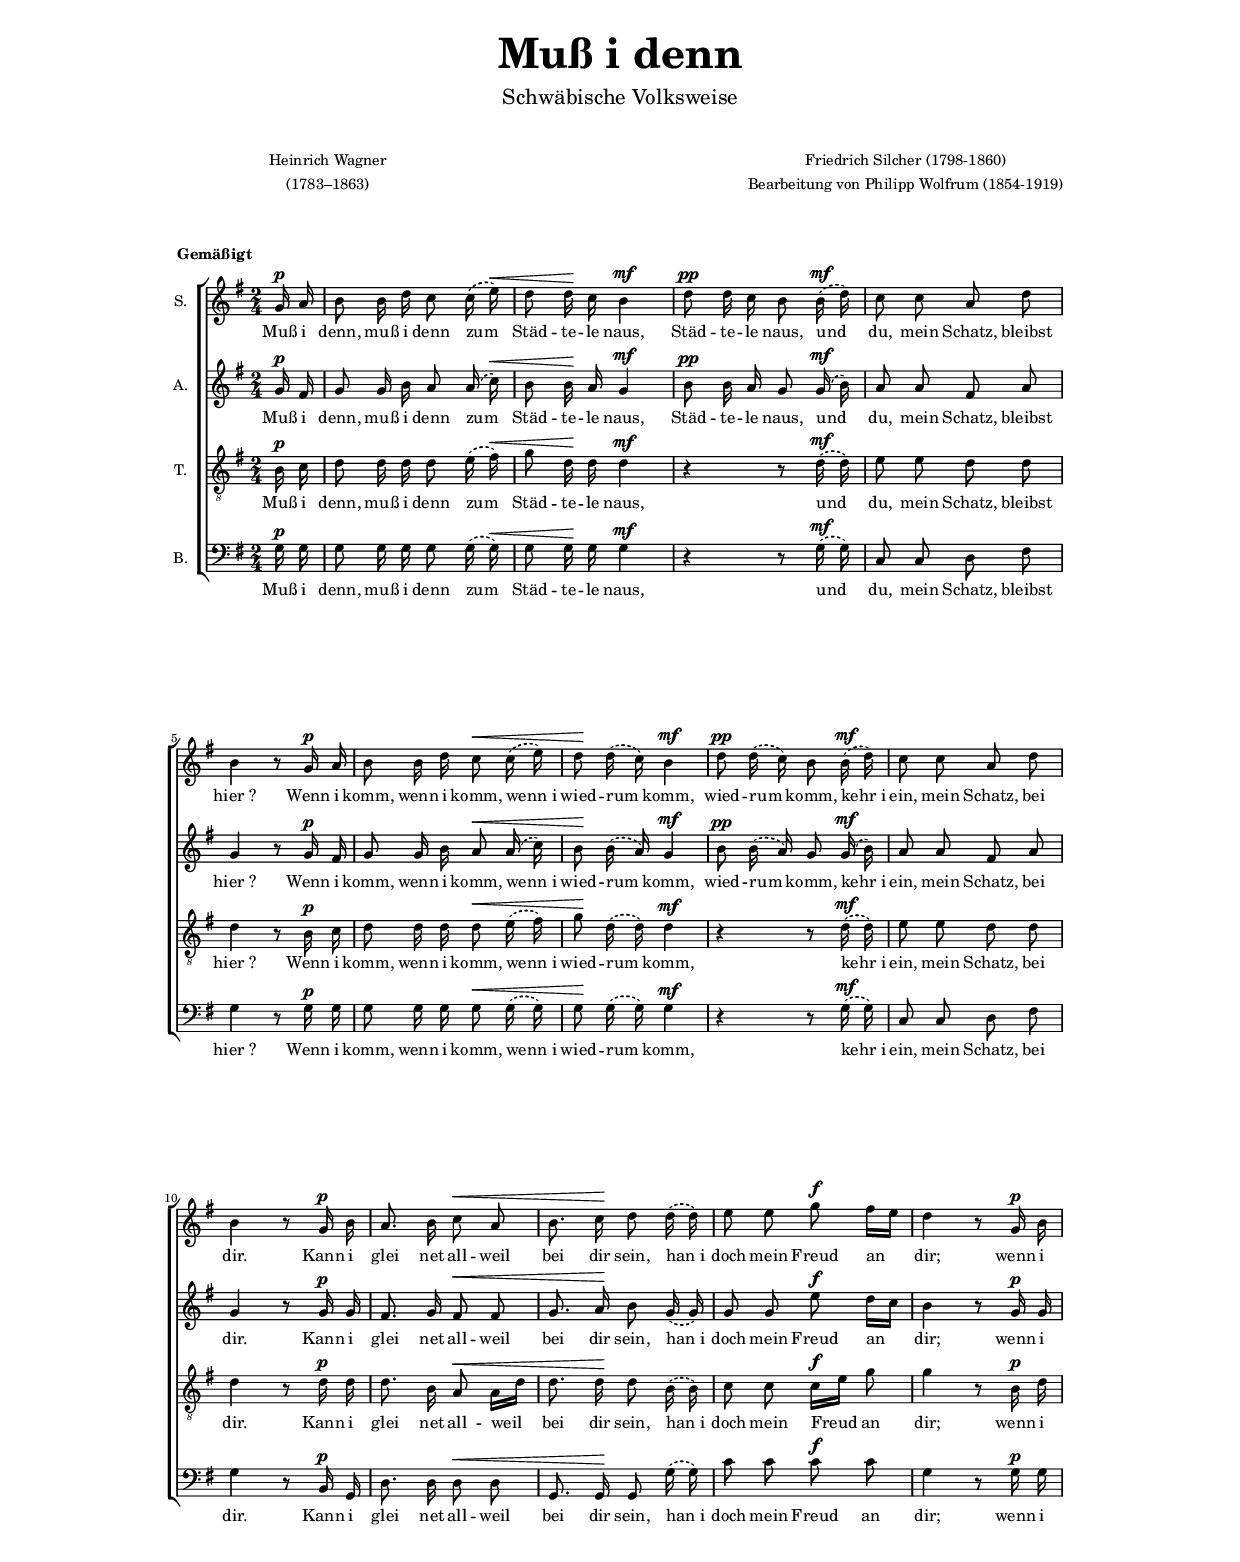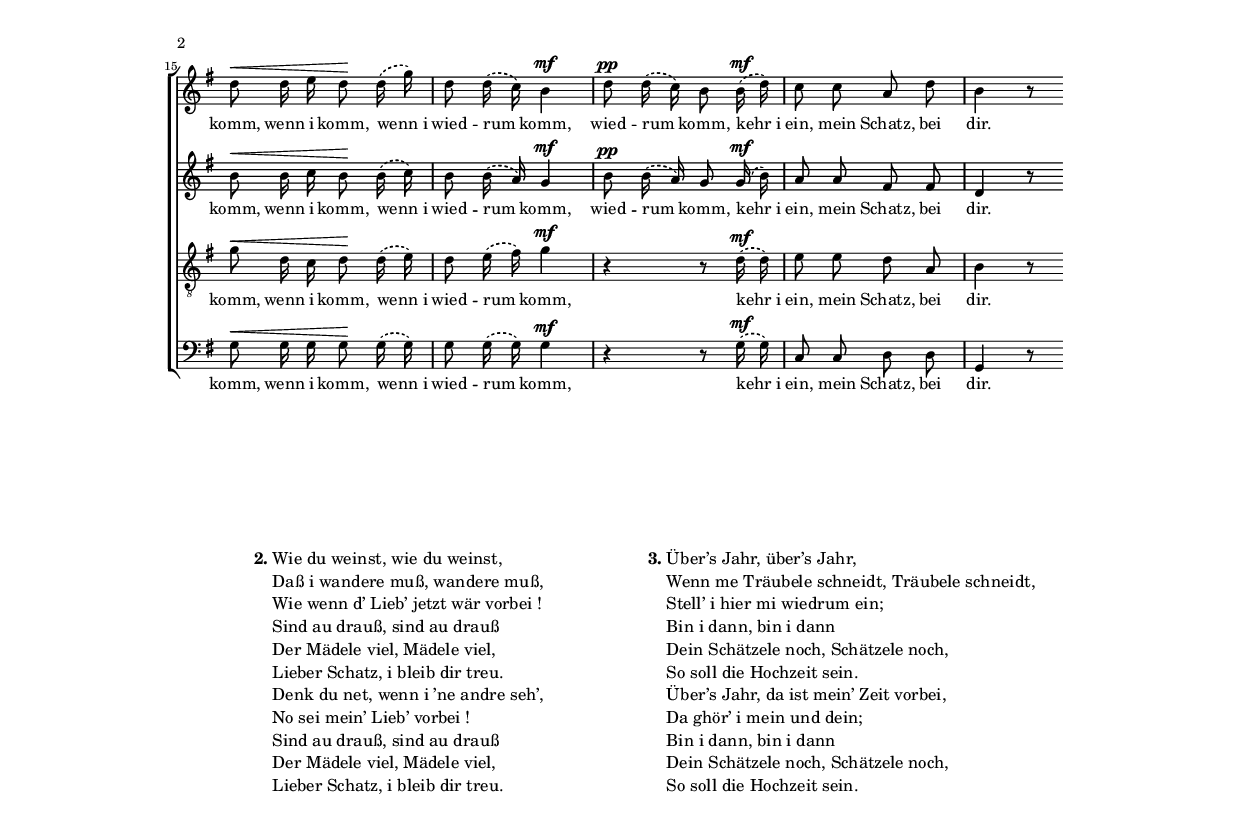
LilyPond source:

\version "2.12.3"

%---------------------------------------------------------------------------
% 
%---------------------------------------------------------------------------

\paper {
	line-width = 15\cm 
	top-margin = 1.2\cm
	bottom-margin = 2.4\cm
	after-title-space = 4\cm
	indent = 0.5\cm
}

#(set-global-staff-size 13)
#(ly:set-option 'point-and-click #f)

%---------------------------------------------------------------------------
%	
%---------------------------------------------------------------------------

\header {
	title = \markup \center-column {
		\pad-markup #3 \fontsize #+5 {
			"Muß i denn"
		}
	}
	subtitle = \markup \center-column {
		\fontsize #+2 \medium {
			"Schwäbische Volksweise"
		}
	}
	composer = \markup {
		\pad-to-box #'(0 . 0) #'(0 . 5)
		\center-column {
			"Friedrich Silcher (1798-1860)"
			"Bearbeitung von Philipp Wolfrum (1854-1919)"
		}
	}
	poet = \markup { 
		\pad-to-box #'(0 . 0) #'(3 . 9) \hspace #13 \center-column { 
			 "Heinrich Wagner"
			 "(1783–1863)"
		 }
	}
	meter = \markup {
		\pad-to-box #'(0 . 0) #'(0 . 10) {  \bold
			"Gemäßigt"
		}
	}
}

%---------------------------------------------------------------------------
%	
%---------------------------------------------------------------------------

global = {
	\time 2/4
	\key g \major
	\override DynamicTextSpanner #'dash-period = #-1.0
	\override Score.Hairpin #'to-barline = ##f
}
print = {
	\autoBeamOff
	\dynamicUp
}
mid = {
	\tempo 4=55
}

% horn = \markup { (Waldhörner.) }
% lang = \markup { Langsamer. }
% cres = \markup { \italic { cresc. } }
% rit = \markup { \italic { Riten. } }
% rin = \markup { \italic { Rinf. } }
% solo = \markup { SOLO }
% coro = \markup { CHOEUR }
% resp = \markup { \musicglyph #"scripts.ufermata" }
% lie = \markup { \italic { lié } }
% plie = \markup { \dynamic p {  et lié } }
% pplie = \markup { \dynamic pp {  et lié } }
% Atem = \markup { A tempo }
% resp = \markup { \line { \musicglyph #"scripts.rcomma" \translate #'(-0.8 . 1.6) \musicglyph #"scripts.ufermata" } }
% endResp = \markup { \translate #'(5.5 . 0) { \musicglyph #"scripts.ufermata" } }

%---------------------------------------------------------------------------
%	NOTES
%---------------------------------------------------------------------------

Sop = \relative c'' {
	\set Staff.instrumentName = #"S."
	\slurDashed
	
	\partial 8 g16\p a
	b8 b16 d c8 c16( e)\<
	d8 d16\! c b4\mf
	
	d8\pp d16 c b8 b16\mf( d)
	c8 c a d \break
	b4 r8 g16\p a
	
	b8 b16 d c8\< c16( e)
	d8\! d16( c) b4\mf
	d8\pp d16( c) b8 b16\mf( d)
	
	c8 c a d
	b4 r8 \bar "|:" g16\p b
	a8. b16 c8\< a
	b8. c16\! d8 d16( d)
	
	e8 e g\f fis16[ e]
	d4 r8 g,16\p b
	d8\< d16 e d8\! d16( g)
	
	d8 d16( c) b4\mf
	d8\pp d16( c) b8 b16\mf( d)
	c8 c a d
	b4 r8 \bar ":|"
}
Alt = \relative c'' {
	\set Staff.instrumentName = #"A."
	\slurDashed
	
	\partial 8 g16\p fis
	g8 g16 b a8 a16( c)\<
	b8 b16\! a g4\mf
	
	b8\pp b16 a g8 g16\mf( b)
	a8 a fis a
	g4 r8 g16\p fis
	
	g8 g16 b a8\< a16( c)
	b8\! b16( a) g4\mf
	b8\pp b16( a) g8 g16\mf( b)
	
	a8 a fis a
	g4 r8 \bar "|:" g16\p g
	fis8. g16 fis8\< fis
	g8. a16\! b8 g16( g)
	
	g8 g e'\f d16[ c]
	b4 r8 g16\p g
	b8\< b16 c b8\! b16( c)
	
	b8 b16( a) g4\mf
	b8\pp b16( a) g8 g16\mf( b)
	a8 a fis fis
	d4 r8 \bar ":|"	
}
Ten = \relative c' {
	\clef "treble_8"
	\set Staff.instrumentName = #"T."
	\slurDashed
	
	\partial 8 b16\p c
	d8 d16 d d8 e16( fis)\<
	g8 d16\! d d4\mf
	
	r4 r8 d16\mf( d)
	e8 e d d
	d4 r8 b16\p c
	
	d8 d16 d d8\< e16( fis)
	g8\! d16( d) d4\mf
	r4 r8 d16\mf( d)
	
	e8 e d d
	d4 r8 \bar "|:" d16\p d
	d8. b16 a8\< a16[ d]
	d8. d16\! d8 b16( b)
	
	c8 c c16\f[ e] g8
	g4 r8 b,16\p d
	g8\< d16 c d8\! d16( e)
	
	d8 e16( fis) g4\mf
	r4 r8 d16\mf( d)
	e8 e d a
	b4 r8 \bar ":|"	
}
Bas = \relative c' {
	\clef bass
	\set Staff.instrumentName = #"B."
	\slurDashed
	
	\partial 8 g16\p g
	g8 g16 g g8 g16( g)\<
	g8 g16\! g g4\mf
	
	r4 r8 g16\mf( g)
	c,8 c d fis
	g4 r8 g16\p g
	
	g8 g16 g g8\< g16( g)
	g8\! g16( g) g4\mf
	r4 r8 g16\mf( g)
	
	c,8 c d fis
	g4 r8 \bar "|:" b,16\p g
	d'8. d16 d8\< d
	g,8. g16\! g8 g'16( g)
	
	c8 c c\f c
	g4 r8 g16\p g
	g8\< g16 g g8\! g16( g)
	
	g8 g16( g) g4\mf
	r4 r8 g16\mf( g)
	c,8 c d d
	g,4 r8 \bar ":|"	
}

%---------------------------------------------------------------------------
%	LYRICS
%---------------------------------------------------------------------------

texteA = \lyricmode {
	Muß i denn, muß i denn
	zum Städ -- te -- le naus, Städ -- te -- le naus,
	und du, mein Schatz, bleibst hier_?
	Wenn i komm, wenn i komm,
	wenn_i wied -- rum komm,
	wied -- rum komm,
	kehr_i ein, mein Schatz, bei dir.
	Kann i glei net all -- weil bei dir sein,
	han_i doch mein Freud an dir;
	wenn i komm, wenn i komm,
	wenn_i wied -- rum komm,
	wied -- rum komm,
	kehr_i ein, mein Schatz, bei dir.
}
texteB = \lyricmode {
	Muß i denn, muß i denn
	zum Städ -- te -- le naus,
	und du, mein Schatz, bleibst hier_?
	Wenn i komm, wenn i komm,
	wenn_i wied -- rum komm,
	kehr_i ein, mein Schatz, bei dir.
	Kann i glei net all -- weil bei dir sein,
	han_i doch mein Freud an dir;
	wenn i komm, wenn i komm,
	wenn_i wied -- rum komm,
	kehr_i ein, mein Schatz, bei dir.
}



%---------------------------------------------------------------------------
%	MIDI OUTPUT
%---------------------------------------------------------------------------

\score {
	<<
	\new Staff = "Sop" { \set Staff.midiInstrument = "french horn" \global \mid \Sop }
	\new Staff = "Alt" { \set Staff.midiInstrument = "french horn" \global \mid \Alt }
	\new Staff = "Ten" { \set Staff.midiInstrument = "french horn" \global \mid \Ten }
	\new Staff = "Bas" { \set Staff.midiInstrument = "bassoon" \global \mid \Bas }
	>>
	\midi { \context { \Voice \remove "Dynamic_performer" } }
}

%---------------------------------------------------------------------------
%	SHEET OUTPUT
%---------------------------------------------------------------------------

\score {
	\new ChoirStaff <<
		\new Voice << \global \print \Sop >>
		\addlyrics { \texteA }
		\new Voice << \global \print \Alt >>
		\addlyrics { \texteA }
		\new Voice << \global \print \Ten >>
		\addlyrics { \texteB }
		\new Voice << \global \print \Bas >>
		\addlyrics { \texteB }
	>>
	\layout  { }
}

%---------------------------------------------------------------------------
%	ADDIIONAL VERSES
%---------------------------------------------------------------------------
\markup {
	\pad-to-box #'(0 . 0) #'(0 . 25)
	\fill-line
	\fontsize #+1
	{
		\hspace #0.5 % décalage par rapport à la marge de gauche
		\column {
			\line {
				\bold "2."
				\column {
					"Wie du weinst, wie du weinst,"
					"Daß i wandere muß, wandere muß,"
					"Wie wenn d’ Lieb’ jetzt wär vorbei !"
					"Sind au drauß, sind au drauß"
					"Der Mädele viel, Mädele viel,"
					"Lieber Schatz, i bleib dir treu."
					"Denk du net, wenn i ’ne andre seh’,"
					"No sei mein’ Lieb’ vorbei !"
					"Sind au drauß, sind au drauß"
					"Der Mädele viel, Mädele viel,"
					"Lieber Schatz, i bleib dir treu."
				}
			}			
		}
		\hspace #0.1  % ajout d'espace horizontal entre les colonnes
		\column {
			\line {
				\bold "3."
				\column {
					"Über’s Jahr, über’s Jahr,"
					"Wenn me Träubele schneidt, Träubele schneidt,"
					"Stell’ i hier mi wiedrum ein;"
					"Bin i dann, bin i dann"
					"Dein Schätzele noch, Schätzele noch,"
					"So soll die Hochzeit sein."
					"Über’s Jahr, da ist mein’ Zeit vorbei,"
					"Da ghör’ i mein und dein;"
					"Bin i dann, bin i dann"
					"Dein Schätzele noch, Schätzele noch,"
					"So soll die Hochzeit sein."
				}
			}			
		}
	\hspace #0.5 % décalage par rapport à la marge de droite
	}
}